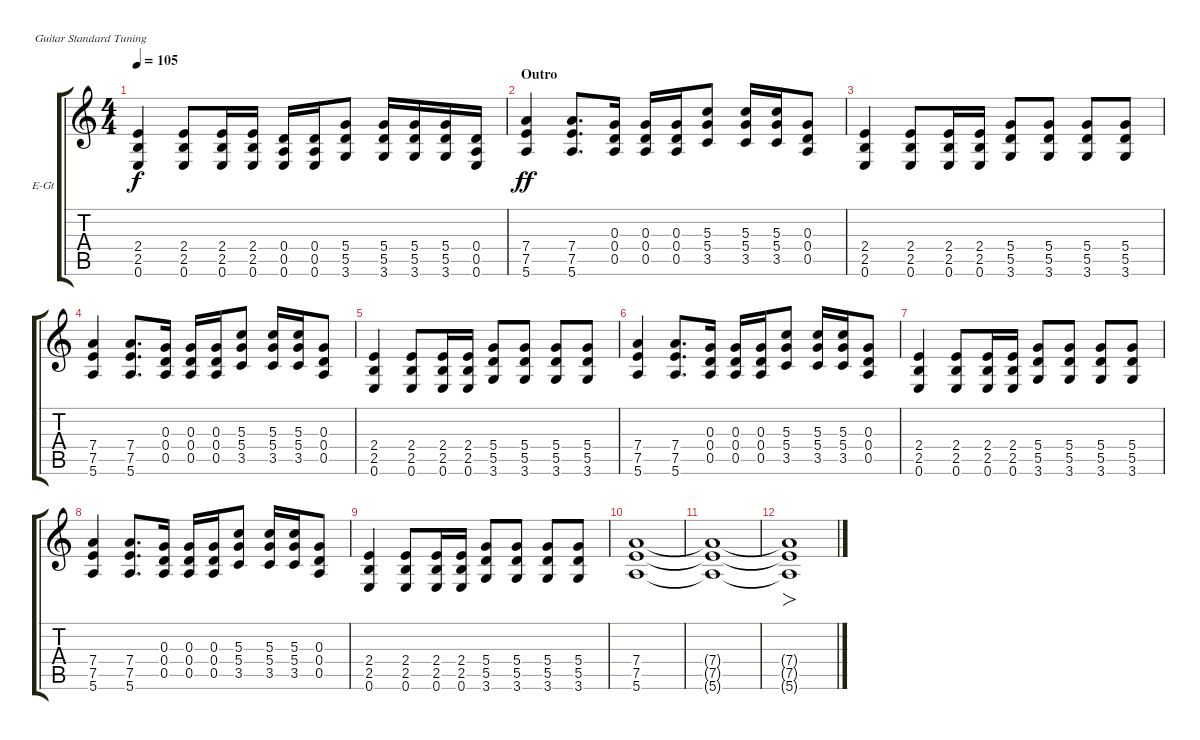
\bracketExtendMode groupsimilarinstruments
\firstSystemTrackNameOrientation horizontal
\otherSystemsTrackNameOrientation horizontal
\track ("Guitar" "E-Gt") {instrument distortionguitar}
\staff {score tabs}
\tuning (E4 B3 G3 D3 A2 E2)
\ts (4 4)
\tempo 105
\clef g2
\ks c
(2.4 2.5 0.6).4{dy f} (2.4 2.5 0.6).8 (2.4 2.5 0.6).16 (2.4 2.5 0.6).16 (0.4 0.5 0.6).16 (0.4 0.5 0.6).16 (5.4 5.5 3.6).8 (5.4 5.5 3.6).16 (5.4 5.5 3.6).16 (5.4 5.5 3.6).16 (0.4 0.5 0.6).16 |
\section ("" "Outro")
(7.4 7.5 5.6).4{dy ff} (7.4 7.5 5.6).8{d} (0.3 0.4 0.5).16 (0.3 0.4 0.5).16 (0.3 0.4 0.5).16 (5.3 5.4 3.5).8 (5.3 5.4 3.5).16 (5.3 5.4 3.5).16 (0.3 0.4 0.5).8 |
(2.4 2.5 0.6).4 (2.4 2.5 0.6).8 (2.4 2.5 0.6).16 (2.4 2.5 0.6).16 (5.4 5.5 3.6).8 (5.4 5.5 3.6).8 (5.4 5.5 3.6).8 (5.4 5.5 3.6).8 |
(7.4 7.5 5.6).4 (7.4 7.5 5.6).8{d} (0.3 0.4 0.5).16 (0.3 0.4 0.5).16 (0.3 0.4 0.5).16 (5.3 5.4 3.5).8 (5.3 5.4 3.5).16 (5.3 5.4 3.5).16 (0.3 0.4 0.5).8 |
(2.4 2.5 0.6).4 (2.4 2.5 0.6).8 (2.4 2.5 0.6).16 (2.4 2.5 0.6).16 (5.4 5.5 3.6).8 (5.4 5.5 3.6).8 (5.4 5.5 3.6).8 (5.4 5.5 3.6).8 |
(7.4 7.5 5.6).4 (7.4 7.5 5.6).8{d} (0.3 0.4 0.5).16 (0.3 0.4 0.5).16 (0.3 0.4 0.5).16 (5.3 5.4 3.5).8 (5.3 5.4 3.5).16 (5.3 5.4 3.5).16 (0.3 0.4 0.5).8 |
(2.4 2.5 0.6).4 (2.4 2.5 0.6).8 (2.4 2.5 0.6).16 (2.4 2.5 0.6).16 (5.4 5.5 3.6).8 (5.4 5.5 3.6).8 (5.4 5.5 3.6).8 (5.4 5.5 3.6).8 |
(7.4 7.5 5.6).4 (7.4 7.5 5.6).8{d} (0.3 0.4 0.5).16 (0.3 0.4 0.5).16 (0.3 0.4 0.5).16 (5.3 5.4 3.5).8 (5.3 5.4 3.5).16 (5.3 5.4 3.5).16 (0.3 0.4 0.5).8 |
(2.4 2.5 0.6).4 (2.4 2.5 0.6).8 (2.4 2.5 0.6).16 (2.4 2.5 0.6).16 (5.4 5.5 3.6).8 (5.4 5.5 3.6).8 (5.4 5.5 3.6).8 (5.4 5.5 3.6).8 |
(7.4 7.5 5.6).1 |
(7.4{t} 7.5{t} 5.6{t}).1 |
(7.4{t} 7.5{t} 5.6{t}).1{fo}
